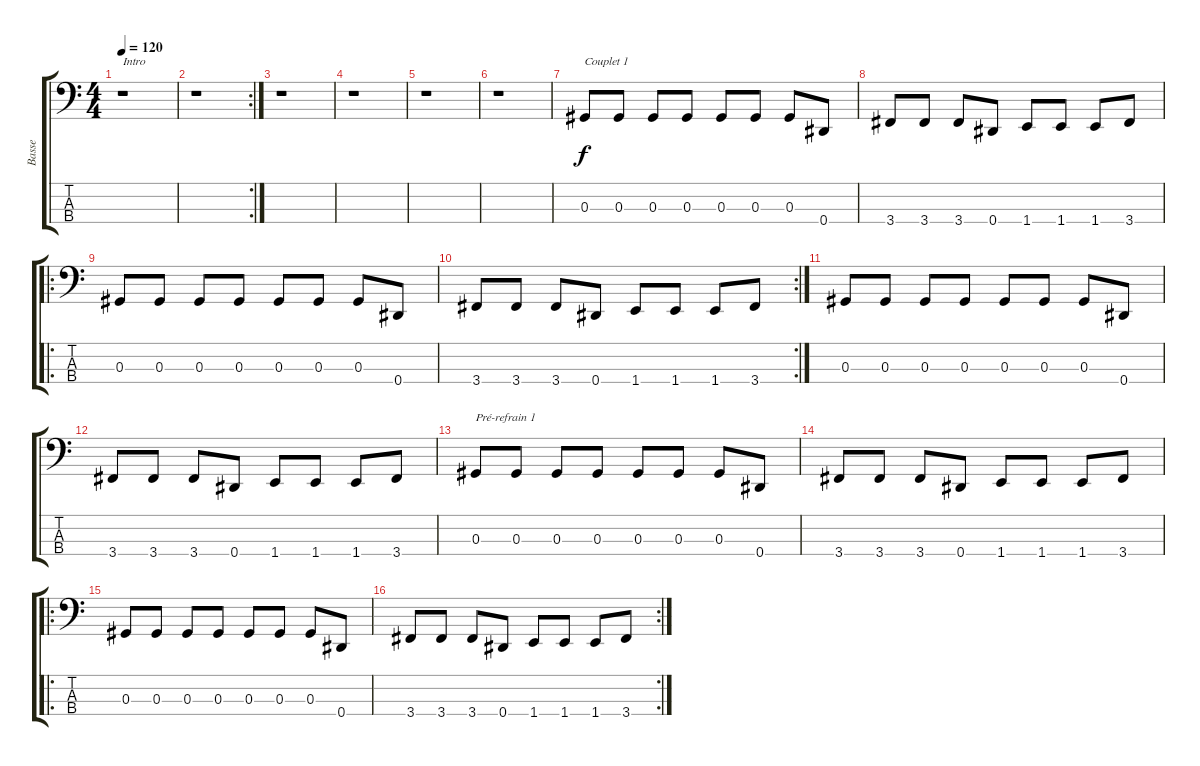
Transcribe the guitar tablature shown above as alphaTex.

\track ("Basse" "Basse") {instrument electricbassfinger}
\staff {score tabs}
\tuning (Gb2 Db2 Ab1 Eb1) {hide}
\ts (4 4)
\tempo 120
\clef f4
\ks c
r.1{txt "Intro" dy f instrument electricbassfinger} |
\rc 2
r.1 |
r.1 |
r.1 |
r.1 |
r.1 |
0.3.8{txt "Couplet 1"} 0.3.8 0.3.8 0.3.8 0.3.8 0.3.8 0.3.8 0.4.8 |
3.4.8 3.4.8 3.4.8 0.4.8 1.4.8 1.4.8 1.4.8 3.4.8 |
\ro
0.3.8 0.3.8 0.3.8 0.3.8 0.3.8 0.3.8 0.3.8 0.4.8 |
\rc 2
3.4.8 3.4.8 3.4.8 0.4.8 1.4.8 1.4.8 1.4.8 3.4.8 |
0.3.8 0.3.8 0.3.8 0.3.8 0.3.8 0.3.8 0.3.8 0.4.8 |
3.4.8 3.4.8 3.4.8 0.4.8 1.4.8 1.4.8 1.4.8 3.4.8 |
0.3.8{txt "Pré-refrain 1"} 0.3.8 0.3.8 0.3.8 0.3.8 0.3.8 0.3.8 0.4.8 |
3.4.8 3.4.8 3.4.8 0.4.8 1.4.8 1.4.8 1.4.8 3.4.8 |
\ro
0.3.8 0.3.8 0.3.8 0.3.8 0.3.8 0.3.8 0.3.8 0.4.8 |
\rc 2
3.4.8 3.4.8 3.4.8 0.4.8 1.4.8 1.4.8 1.4.8 3.4.8
